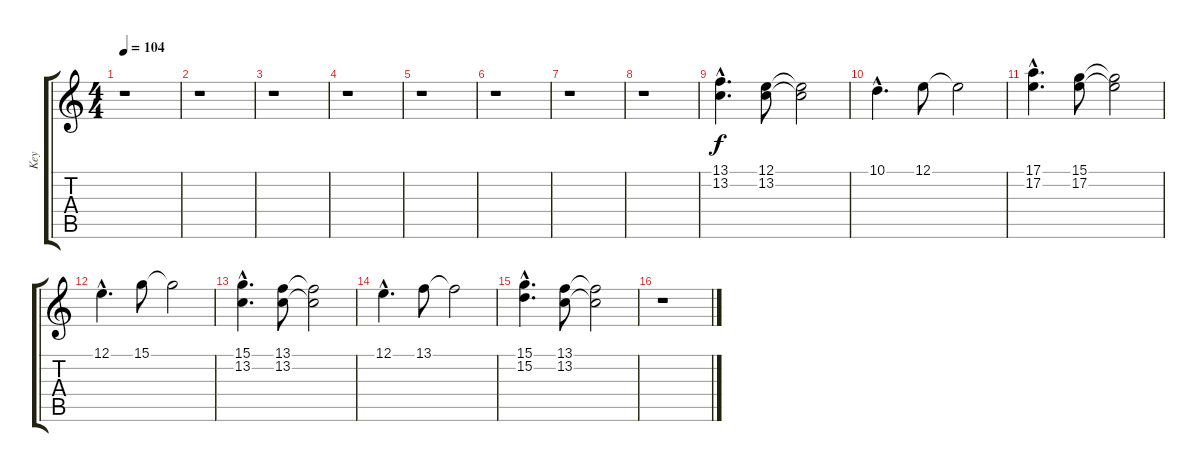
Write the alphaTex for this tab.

\track ("Key" "Key") {instrument sitar}
\staff {score tabs}
\tuning (E4 B3 G3 D3 A2 E2) {hide}
\ts (4 4)
\tempo 104
\clef g2
\ks c
r.1{dy f instrument sitar} |
r.1 |
r.1 |
r.1 |
r.1 |
r.1 |
r.1 |
r.1 |
(13.1{hac} 13.2{hac}).4{d} (12.1 13.2).8 (12.1{t} 13.2{t}).2 |
10.1{hac}.4{d} 12.1.8 12.1{t}.2 |
(17.1{hac} 17.2{hac}).4{d} (15.1 17.2).8 (15.1{t} 17.2{t}).2 |
12.1{hac}.4{d} 15.1.8 15.1{t}.2 |
(15.1{hac} 13.2{hac}).4{d} (13.1 13.2).8 (13.1{t} 13.2{t}).2 |
12.1{hac}.4{d} 13.1.8 13.1{t}.2 |
(15.1{hac} 15.2{hac}).4{d} (13.1 13.2).8 (13.1{t} 13.2{t}).2 |
r.1
